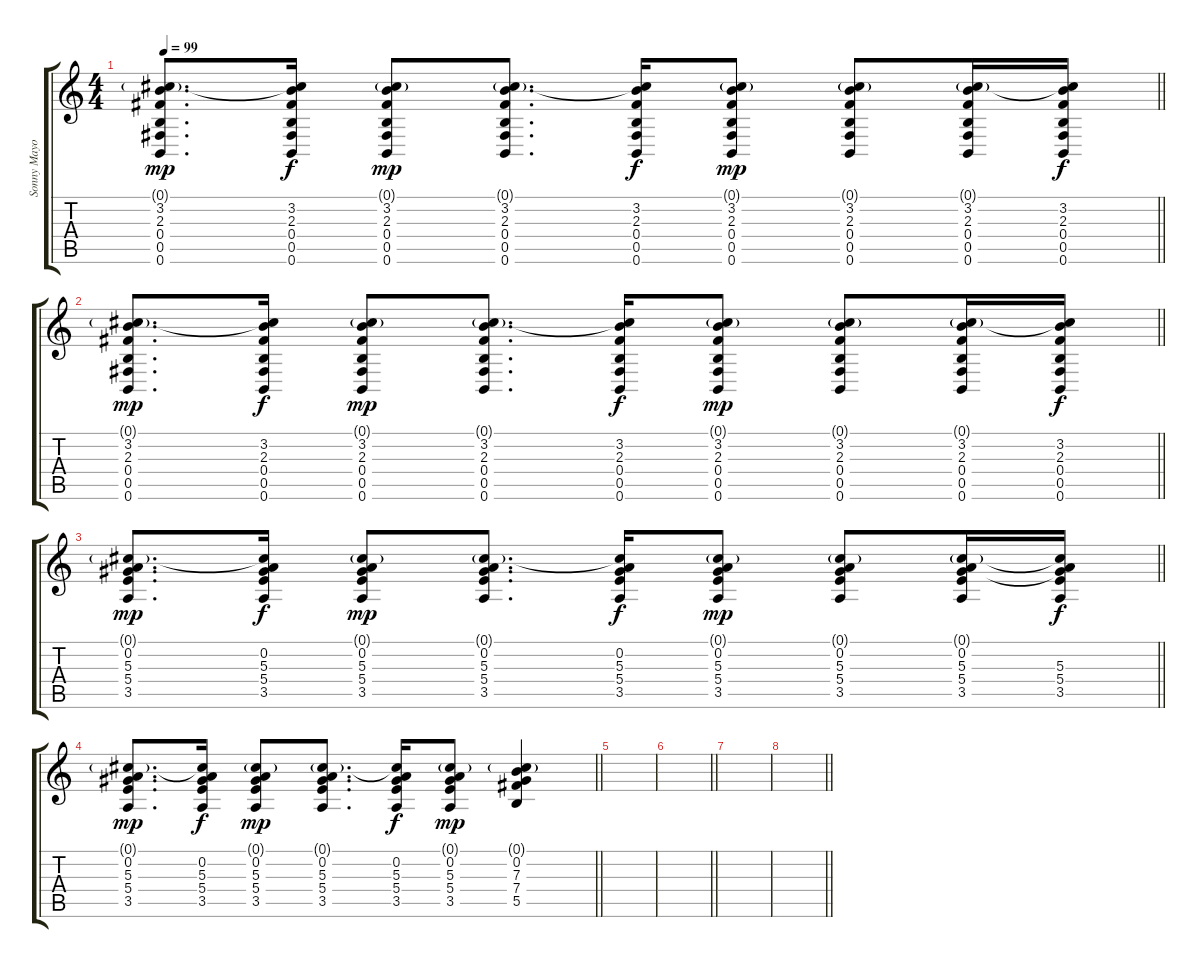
\track ("Sonny Mayo/Clint Lowery clean" "Sonny Mayo") {instrument acousticguitarsteel}
\staff {score tabs}
\tuning (Db4 Ab3 E3 B2 Gb2 B1) {hide}
\ts (4 4)
\tempo 99
\clef g2
\barLineRight lightlight
\ks c
(0.1{g} 3.2 2.3 0.4 0.5 0.6).8{d dy mp} (0.1{t} 3.2 2.3 0.4 0.5 0.6).16{dy f} (0.1{g} 3.2 2.3 0.4 0.5 0.6).8{dy mp} (0.1{g} 3.2 2.3 0.4 0.5 0.6).8{d} (0.1{t} 3.2 2.3 0.4 0.5 0.6).16{dy f} (0.1{g} 3.2 2.3 0.4 0.5 0.6).8{dy mp} (0.1{g} 3.2 2.3 0.4 0.5 0.6).8 (0.1{g} 3.2 2.3 0.4 0.5 0.6).16 (0.1{t} 3.2 2.3 0.4 0.5 0.6).16{dy f} |
\barLineRight lightlight
(0.1{g} 3.2 2.3 0.4 0.5 0.6).8{d dy mp} (0.1{t} 3.2 2.3 0.4 0.5 0.6).16{dy f} (0.1{g} 3.2 2.3 0.4 0.5 0.6).8{dy mp} (0.1{g} 3.2 2.3 0.4 0.5 0.6).8{d} (0.1{t} 3.2 2.3 0.4 0.5 0.6).16{dy f} (0.1{g} 3.2 2.3 0.4 0.5 0.6).8{dy mp} (0.1{g} 3.2 2.3 0.4 0.5 0.6).8 (0.1{g} 3.2 2.3 0.4 0.5 0.6).16 (0.1{t} 3.2 2.3 0.4 0.5 0.6).16{dy f} |
\barLineRight lightlight
(0.1{g} 0.2 5.3 5.4 3.5).8{d dy mp} (0.1{t} 0.2 5.3 5.4 3.5).16{dy f} (0.1{g} 0.2 5.3 5.4 3.5).8{dy mp} (0.1{g} 0.2 5.3 5.4 3.5).8{d} (0.1{t} 0.2 5.3 5.4 3.5).16{dy f} (0.1{g} 0.2 5.3 5.4 3.5).8{dy mp} (0.1{g} 0.2 5.3 5.4 3.5).8 (0.1{g} 0.2 5.3 5.4 3.5).16 (0.1{t} 0.2{t} 5.3 5.4 3.5).16{dy f} |
\barLineRight lightlight
(0.1{g} 0.2 5.3 5.4 3.5).8{d dy mp} (0.1{t} 0.2 5.3 5.4 3.5).16{dy f} (0.1{g} 0.2 5.3 5.4 3.5).8{dy mp} (0.1{g} 0.2 5.3 5.4 3.5).8{d} (0.1{t} 0.2 5.3 5.4 3.5).16{dy f} (0.1{g} 0.2 5.3 5.4 3.5).8{dy mp} (0.1{g} 0.2 7.3 7.4 5.5).4 |
|
\barLineRight lightlight
|
|
\barLineRight lightlight
